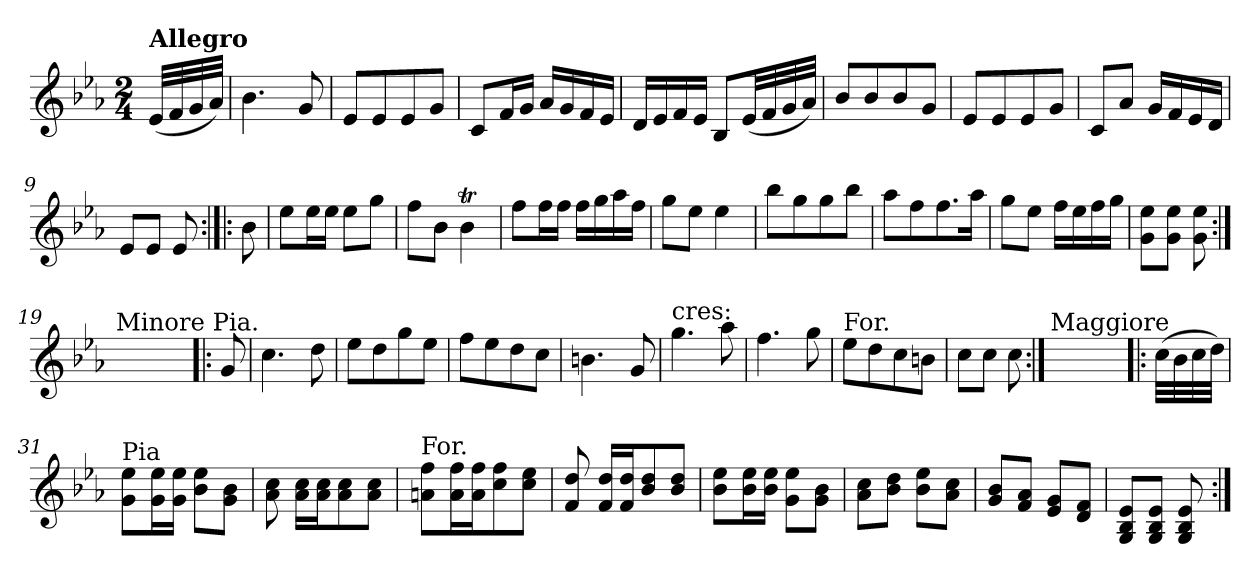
**kern
*part1
*staff1
*clefG2
*k[b-e-a-]
*E-:
*M2/4
=1
!LO:TX:a:B:t=Allegro
(<32e-/LLL
32f/
32g/
32a-/JJJ)
=2
4.b-\
8g/
=3
8e-/L
8e-/
8e-/
8g/J
=4
8c/L
16f/L
16g/JJ
16a-/LL
16g/
16f/
16e-/JJ
=5
16d/LL
16e-/
16f/
16e-/JJ
8B-/L
(<32e-/LL
32f/
32g/
32a-/JJJ)
=6
8b-/L
8b-/
8b-/
8g/J
=7
8e-/L
8e-/
8e-/
8g/J
=8
8c/L
8a-/J
16g/LL
16f/
16e-/
16d/JJ
=9
8e-/L
8e-/J
8e-/
!!LO:LB:g=z
=10:|!|:
8b-\
=11
8ee-\L
16ee-\L
16ee-\JJ
8ee-\L
8gg\J
=12
8ff\L
8b-\J
4b-T\
=13
8ff\L
16ff\L
16ff\JJ
16ff\LL
16gg\
16aa-\
16ff\JJ
=14
8gg\L
8ee-\J
4ee-\
=15
8bb-\L
8gg\
8gg\
8bb-\J
=16
8aa-\L
8ff\
8.ff\
16aa-\Jk
=17
8gg\L
8ee-\J
16ff\LL
16ee-\
16ff\
16gg\JJ
=18
8g\ 8ee-\L
8g\ 8ee-\J
8g\ 8ee-\
=19:|!
!LO:TX:a:t=Minore Pia.
2ryy
=20!|:
8g/
!!LO:LB:g=z
=21
4.cc\
8dd\
=22
8ee-\L
8dd\
8gg\
8ee-\J
=23
8ff\L
8ee-\
8dd\
8cc\J
=24
4.bn\
8g/
=25
!LO:TX:a:t=cres&colon;
4.gg\
8aa-\
=26
4.ff\
8gg\
=27
!LO:TX:a:t=For.
8ee-\L
8dd\
8cc\
8bn\J
=28
8cc\L
8cc\J
8cc\
=29:|!
!LO:TX:a:t=Maggiore
2ryy
=30!|:
(>32cc\LLL
32b-\
32cc\
32dd\JJJ)
=31
!LO:TX:a:t=Pia
8g\ 8ee-\L
16g\ 16ee-\L
16g\ 16ee-\JJ
8b-\ 8ee-\L
8g\ 8b-\J
!!LO:LB:g=z
=32
8a-\ 8cc\
16a-\ 16cc\LL
16a-\ 16cc\J
8a-\ 8cc\
8a-\ 8cc\J
=33
!LO:TX:a:t=For.
8an\ 8ff\L
16a\ 16ff\L
16a\ 16ff\J
8cc\ 8ff\
8cc\ 8ee-\J
=34
8f/ 8dd/
16f/ 16dd/LL
16f/ 16dd/J
8b-/ 8dd/
8b-/ 8dd/J
=35
8b-\ 8ee-\L
16b-\ 16ee-\L
16b-\ 16ee-\JJ
8g\ 8ee-\L
8g\ 8b-\J
=36
8a-\ 8cc\L
8b-\ 8dd\J
8b-\ 8ee-\L
8a-\ 8cc\J
=37
8g/ 8b-/L
8f/ 8a-/J
8e-/ 8g/L
8d/ 8f/J
=38
8G/ 8B-/ 8e-/L
8G/ 8B-/ 8e-/J
8G/ 8B-/ 8e-/
=:|!
*-
